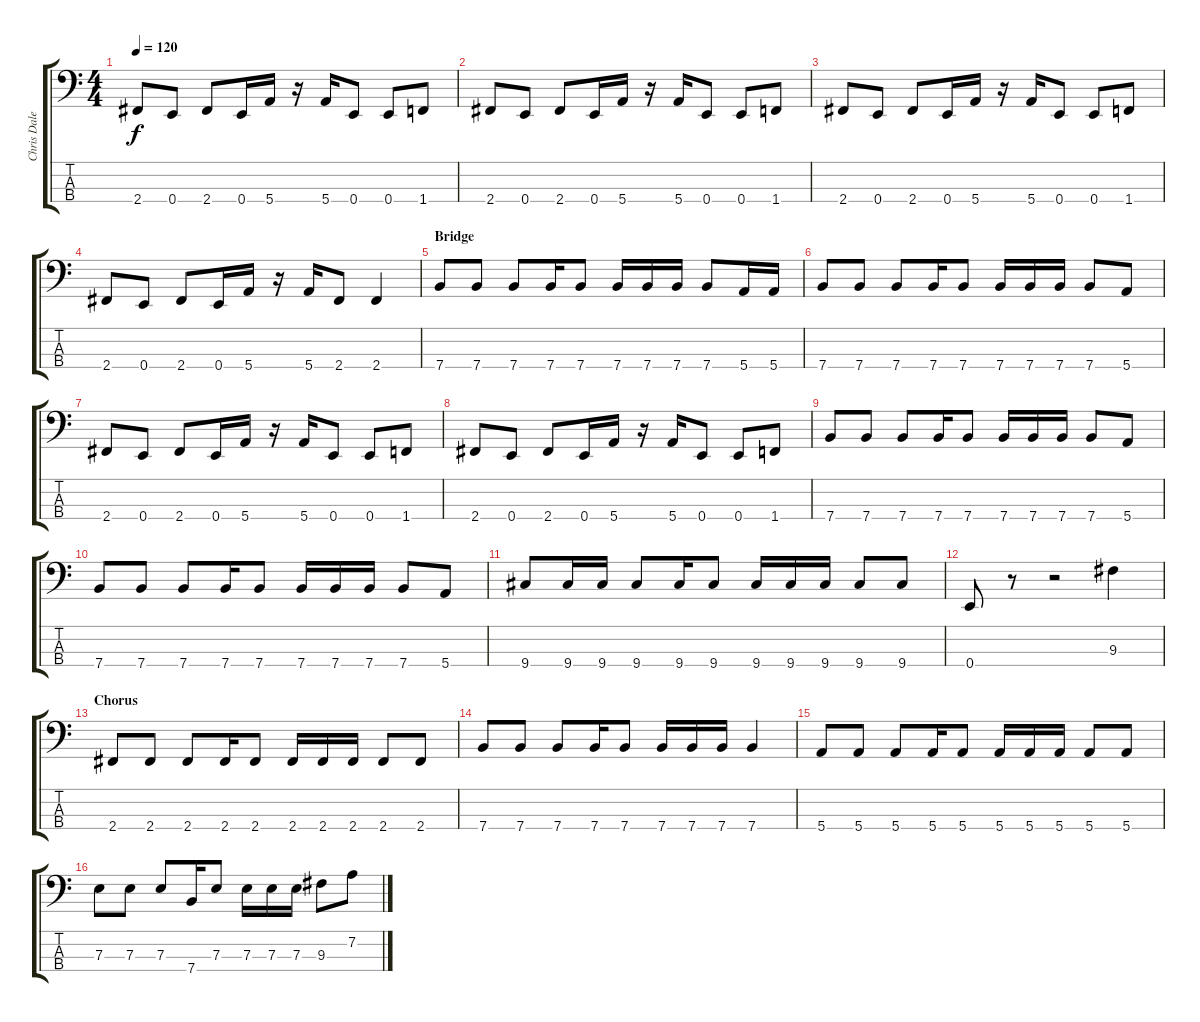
\track ("Chris Dale (Bass)" "Chris Dale") {instrument electricbasspick}
\staff {score tabs}
\tuning (G2 D2 A1 E1) {hide}
\ts (4 4)
\tempo 120
\clef f4
\ks c
2.4.8{dy f} 0.4.8 2.4.8 0.4.16 5.4.16 r.16 5.4.16 0.4.8 0.4.8 1.4.8 |
2.4.8 0.4.8 2.4.8 0.4.16 5.4.16 r.16 5.4.16 0.4.8 0.4.8 1.4.8 |
2.4.8 0.4.8 2.4.8 0.4.16 5.4.16 r.16 5.4.16 0.4.8 0.4.8 1.4.8 |
2.4.8 0.4.8 2.4.8 0.4.16 5.4.16 r.16 5.4.16 2.4.8 2.4.4 |
\section ("" "Bridge")
7.4.8 7.4.8 7.4.8 7.4.16 7.4.8 7.4.16 7.4.16 7.4.16 7.4.8 5.4.16 5.4.16 |
7.4.8 7.4.8 7.4.8 7.4.16 7.4.8 7.4.16 7.4.16 7.4.16 7.4.8 5.4.8 |
2.4.8 0.4.8 2.4.8 0.4.16 5.4.16 r.16 5.4.16 0.4.8 0.4.8 1.4.8 |
2.4.8 0.4.8 2.4.8 0.4.16 5.4.16 r.16 5.4.16 0.4.8 0.4.8 1.4.8 |
7.4.8 7.4.8 7.4.8 7.4.16 7.4.8 7.4.16 7.4.16 7.4.16 7.4.8 5.4.8 |
7.4.8 7.4.8 7.4.8 7.4.16 7.4.8 7.4.16 7.4.16 7.4.16 7.4.8 5.4.8 |
9.4.8 9.4.16 9.4.16 9.4.8 9.4.16 9.4.8 9.4.16 9.4.16 9.4.16 9.4.8 9.4.8 |
0.4.8 r.8 r.2 9.3.4 |
\section ("" "Chorus")
2.4.8 2.4.8 2.4.8 2.4.16 2.4.8 2.4.16 2.4.16 2.4.16 2.4.8 2.4.8 |
7.4.8 7.4.8 7.4.8 7.4.16 7.4.8 7.4.16 7.4.16 7.4.16 7.4.4 |
5.4.8 5.4.8 5.4.8 5.4.16 5.4.8 5.4.16 5.4.16 5.4.16 5.4.8 5.4.8 |
7.3.8 7.3.8 7.3.8 7.4.16 7.3.8 7.3.16 7.3.16 7.3.16 9.3.8 7.2.8
